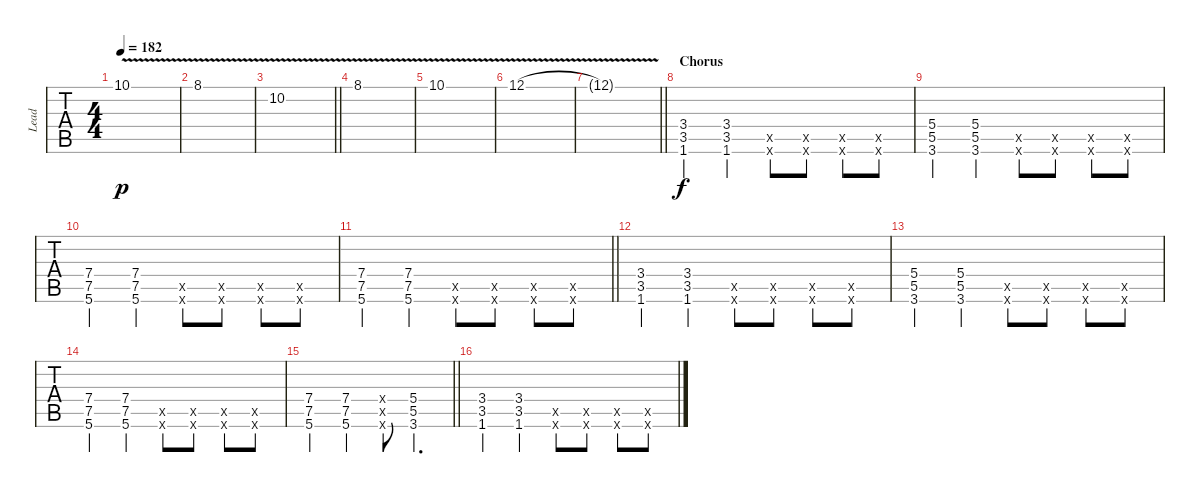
\track ("Lead" "Lead") {instrument distortionguitar}
\staff {tabs}
\tuning (E4 B3 G3 D3 A2 E2) {hide}
\ts (4 4)
\tempo 182
\clef g2
\ks c
10.1{v}.1{dy p} |
8.1{v}.1 |
\barLineRight lightlight
10.2{v}.1 |
8.1{v}.1 |
10.1{v}.1 |
12.1{v}.1 |
\barLineRight lightlight
12.1{v t}.1 |
\section ("" "Chorus")
(3.4 3.5 1.6).4{dy f} (3.4 3.5 1.6).4 (0.5{x} 1.6{x}).8 (0.5{x} 1.6{x}).8 (0.5{x} 0.6{x}).8 (0.5{x} 0.6{x}).8 |
(5.4 5.5 3.6).4 (5.4 5.5 3.6).4 (0.5{x} 1.6{x}).8 (0.5{x} 1.6{x}).8 (0.5{x} 0.6{x}).8 (0.5{x} 0.6{x}).8 |
(7.4 7.5 5.6).4 (7.4 7.5 5.6).4 (0.5{x} 1.6{x}).8 (0.5{x} 1.6{x}).8 (0.5{x} 0.6{x}).8 (0.5{x} 0.6{x}).8 |
\barLineRight lightlight
(7.4 7.5 5.6).4 (7.4 7.5 5.6).4 (0.5{x} 1.6{x}).8 (0.5{x} 1.6{x}).8 (0.5{x} 0.6{x}).8 (0.5{x} 0.6{x}).8 |
(3.4 3.5 1.6).4 (3.4 3.5 1.6).4 (0.5{x} 1.6{x}).8 (0.5{x} 1.6{x}).8 (0.5{x} 0.6{x}).8 (0.5{x} 0.6{x}).8 |
(5.4 5.5 3.6).4 (5.4 5.5 3.6).4 (0.5{x} 1.6{x}).8 (0.5{x} 1.6{x}).8 (0.5{x} 0.6{x}).8 (0.5{x} 0.6{x}).8 |
(7.4 7.5 5.6).4 (7.4 7.5 5.6).4 (0.5{x} 1.6{x}).8 (0.5{x} 1.6{x}).8 (0.5{x} 0.6{x}).8 (0.5{x} 0.6{x}).8 |
\barLineRight lightlight
(7.4 7.5 5.6).4 (7.4 7.5 5.6).4 (0.4{x} 0.5{x} 1.6{x}).8 (5.4 5.5 3.6).4{d} |
(3.4 3.5 1.6).4 (3.4 3.5 1.6).4 (0.5{x} 1.6{x}).8 (0.5{x} 1.6{x}).8 (0.5{x} 0.6{x}).8 (0.5{x} 0.6{x}).8
